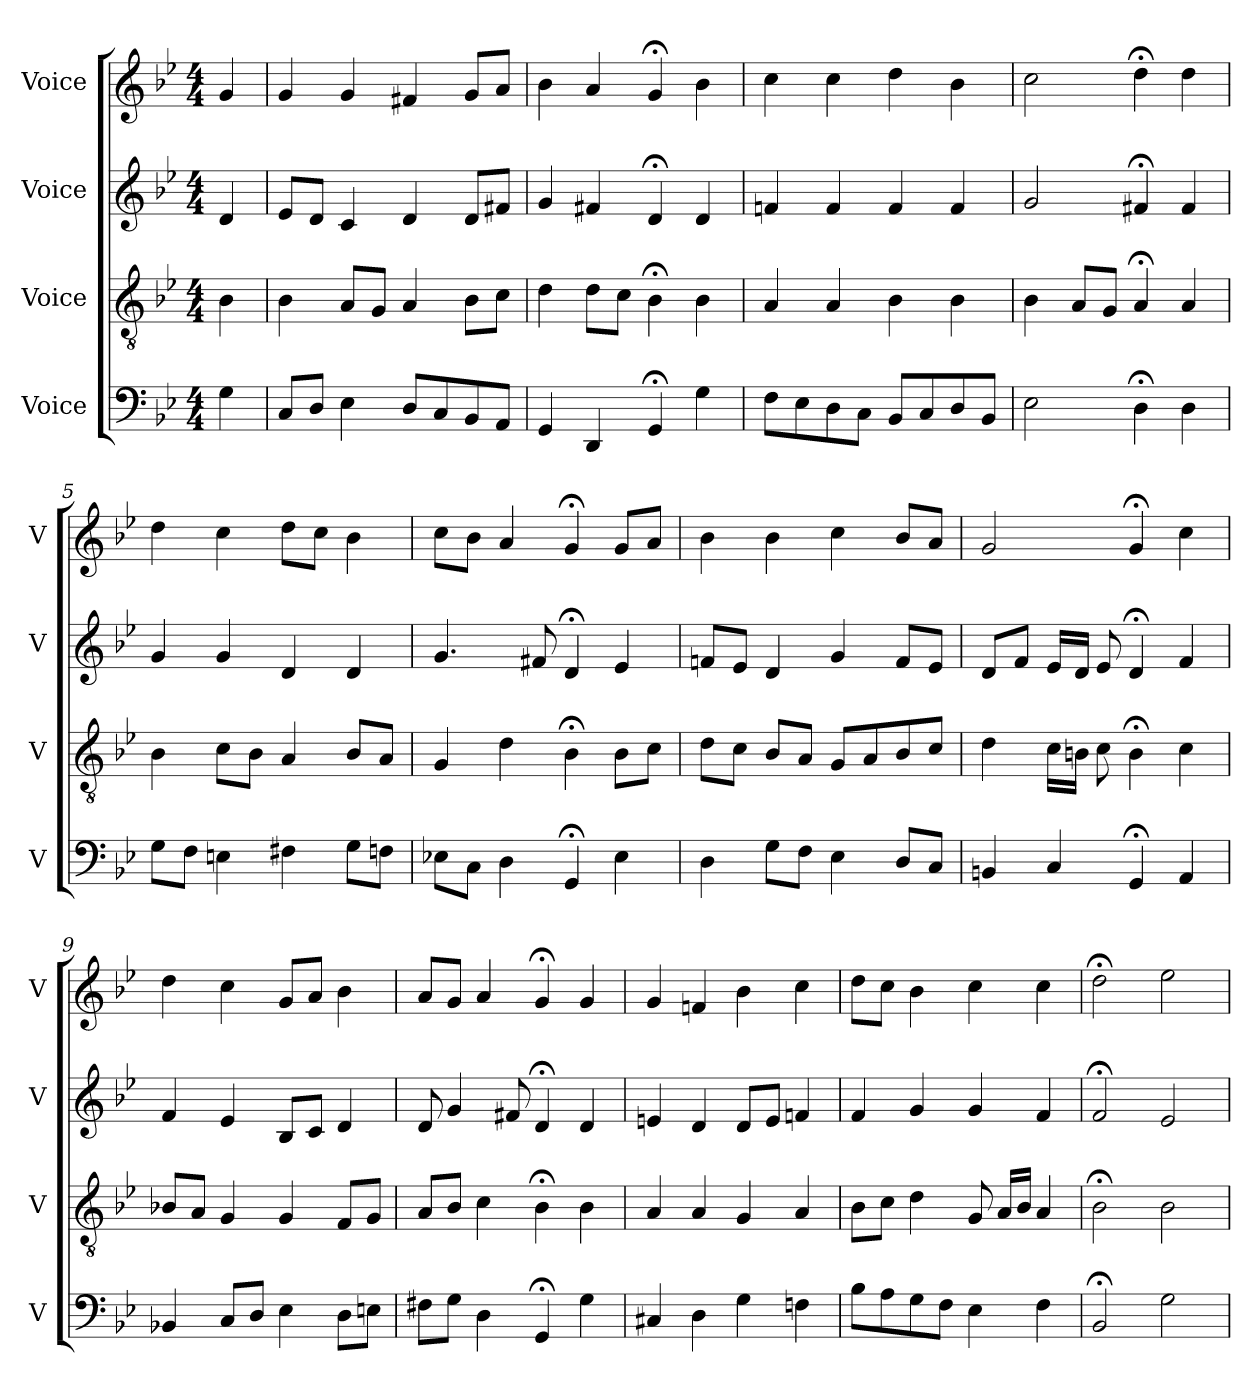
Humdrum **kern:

**kern	**kern	**kern	**kern
*part4	*part3	*part2	*part1
*staff4	*staff3	*staff2	*staff1
*I"Voice	*I"Voice	*I"Voice	*I"Voice
*I'V	*I'V	*I'V	*I'V
*clefF4	*clefGv2	*clefG2	*clefG2
*k[b-e-]	*k[b-e-]	*k[b-e-]	*k[b-e-]
*M4/4	*M4/4	*M4/4	*M4/4
*MM100	*MM100	*MM100	*MM100
=	=	=	=
4G\	4B-\	4d/	4g/
=1	=1	=1	=1
8C/L	4B-\	8e-/L	4g/
8D/J	.	8d/J	.
4E-\	8A/L	4c/	4g/
.	8G/J	.	.
8D/L	4A/	4d/	4f#X/
8C/	.	.	.
8BB-/	8B-\L	8d/L	8g/L
8AA/J	8c\J	8f#X/J	8a/J
=2	=2	=2	=2
4GG/	4d\	4g/	4b-\
4DD/	8d\L	4f#X/	4a/
.	8c\J	.	.
4GG;/	4B-;\	4d;/	4g;/
4G\	4B-\	4d/	4b-\
=3	=3	=3	=3
8F\L	4A/	4fn/	4cc\
8E-\	.	.	.
8D\	4A/	4f/	4cc\
8C\J	.	.	.
8BB-/L	4B-\	4f/	4dd\
8C/	.	.	.
8D/	4B-\	4f/	4b-\
8BB-/J	.	.	.
=4	=4	=4	=4
2E-\	4B-\	2g/	2cc\
.	8A/L	.	.
.	8G/J	.	.
4D;\	4A;/	4f#X;/	4dd;\
4D\	4A/	4f#/	4dd\
!!LO:LB:g=z
=5	=5	=5	=5
8G\L	4B-\	4g/	4dd\
8F\J	.	.	.
4En\	8c\L	4g/	4cc\
.	8B-\J	.	.
4F#X\	4A/	4d/	8dd\L
.	.	.	8cc\J
8G\L	8B-/L	4d/	4b-\
8Fn\J	8A/J	.	.
=6	=6	=6	=6
8E-X\L	4G/	4.g/	8cc\L
8C\J	.	.	8b-\J
4D\	4d\	.	4a/
.	.	8f#X/	.
4GG;/	4B-;\	4d;/	4g;/
4E-\	8B-\L	4e-/	8g/L
.	8c\J	.	8a/J
=7	=7	=7	=7
4D\	8d\L	8fn/L	4b-\
.	8c\J	8e-/J	.
8G\L	8B-/L	4d/	4b-\
8F\J	8A/J	.	.
4E-\	8G/L	4g/	4cc\
.	8A/	.	.
8D/L	8B-/	8f/L	8b-/L
8C/J	8c/J	8e-/J	8a/J
=8	=8	=8	=8
4BBn/	4d\	8d/L	2g/
.	.	8f/J	.
4C/	16c\LL	16e-/LL	.
.	16Bn\JJ	16d/JJ	.
.	8c\	8e-/	.
4GG;/	4B;\	4d;/	4g;/
4AA/	4c\	4f/	4cc\
!!LO:LB:g=z
=9	=9	=9	=9
4BB-X/	8B-X/L	4f/	4dd\
.	8A/J	.	.
8C/L	4G/	4e-/	4cc\
8D/J	.	.	.
4E-\	4G/	8B-/L	8g/L
.	.	8c/J	8a/J
8D\L	8F/L	4d/	4b-\
8En\J	8G/J	.	.
=10	=10	=10	=10
8F#X\L	8A/L	8d/	8a/L
8G\J	8B-/J	4g/	8g/J
4D\	4c\	.	4a/
.	.	8f#X/	.
4GG;/	4B-;\	4d;/	4g;/
4G\	4B-\	4d/	4g/
=11	=11	=11	=11
4C#X/	4A/	4en/	4g/
4D\	4A/	4d/	4fn/
4G\	4G/	8d/L	4b-\
.	.	8e/J	.
4Fn\	4A/	4fn/	4cc\
=12	=12	=12	=12
8B-\L	8B-\L	4f/	8dd\L
8A\	8c\J	.	8cc\J
8G\	4d\	4g/	4b-\
8F\J	.	.	.
4E-\	8G/	4g/	4cc\
.	16A/LL	.	.
.	16B-/JJ	.	.
4F\	4A/	4f/	4cc\
=13	=13	=13	=13
2BB-;/	2B-;\	2f;/	2dd;\
2G\	2B-\	2e-/	2ee-\
=	=	=	=
*-	*-	*-	*-
